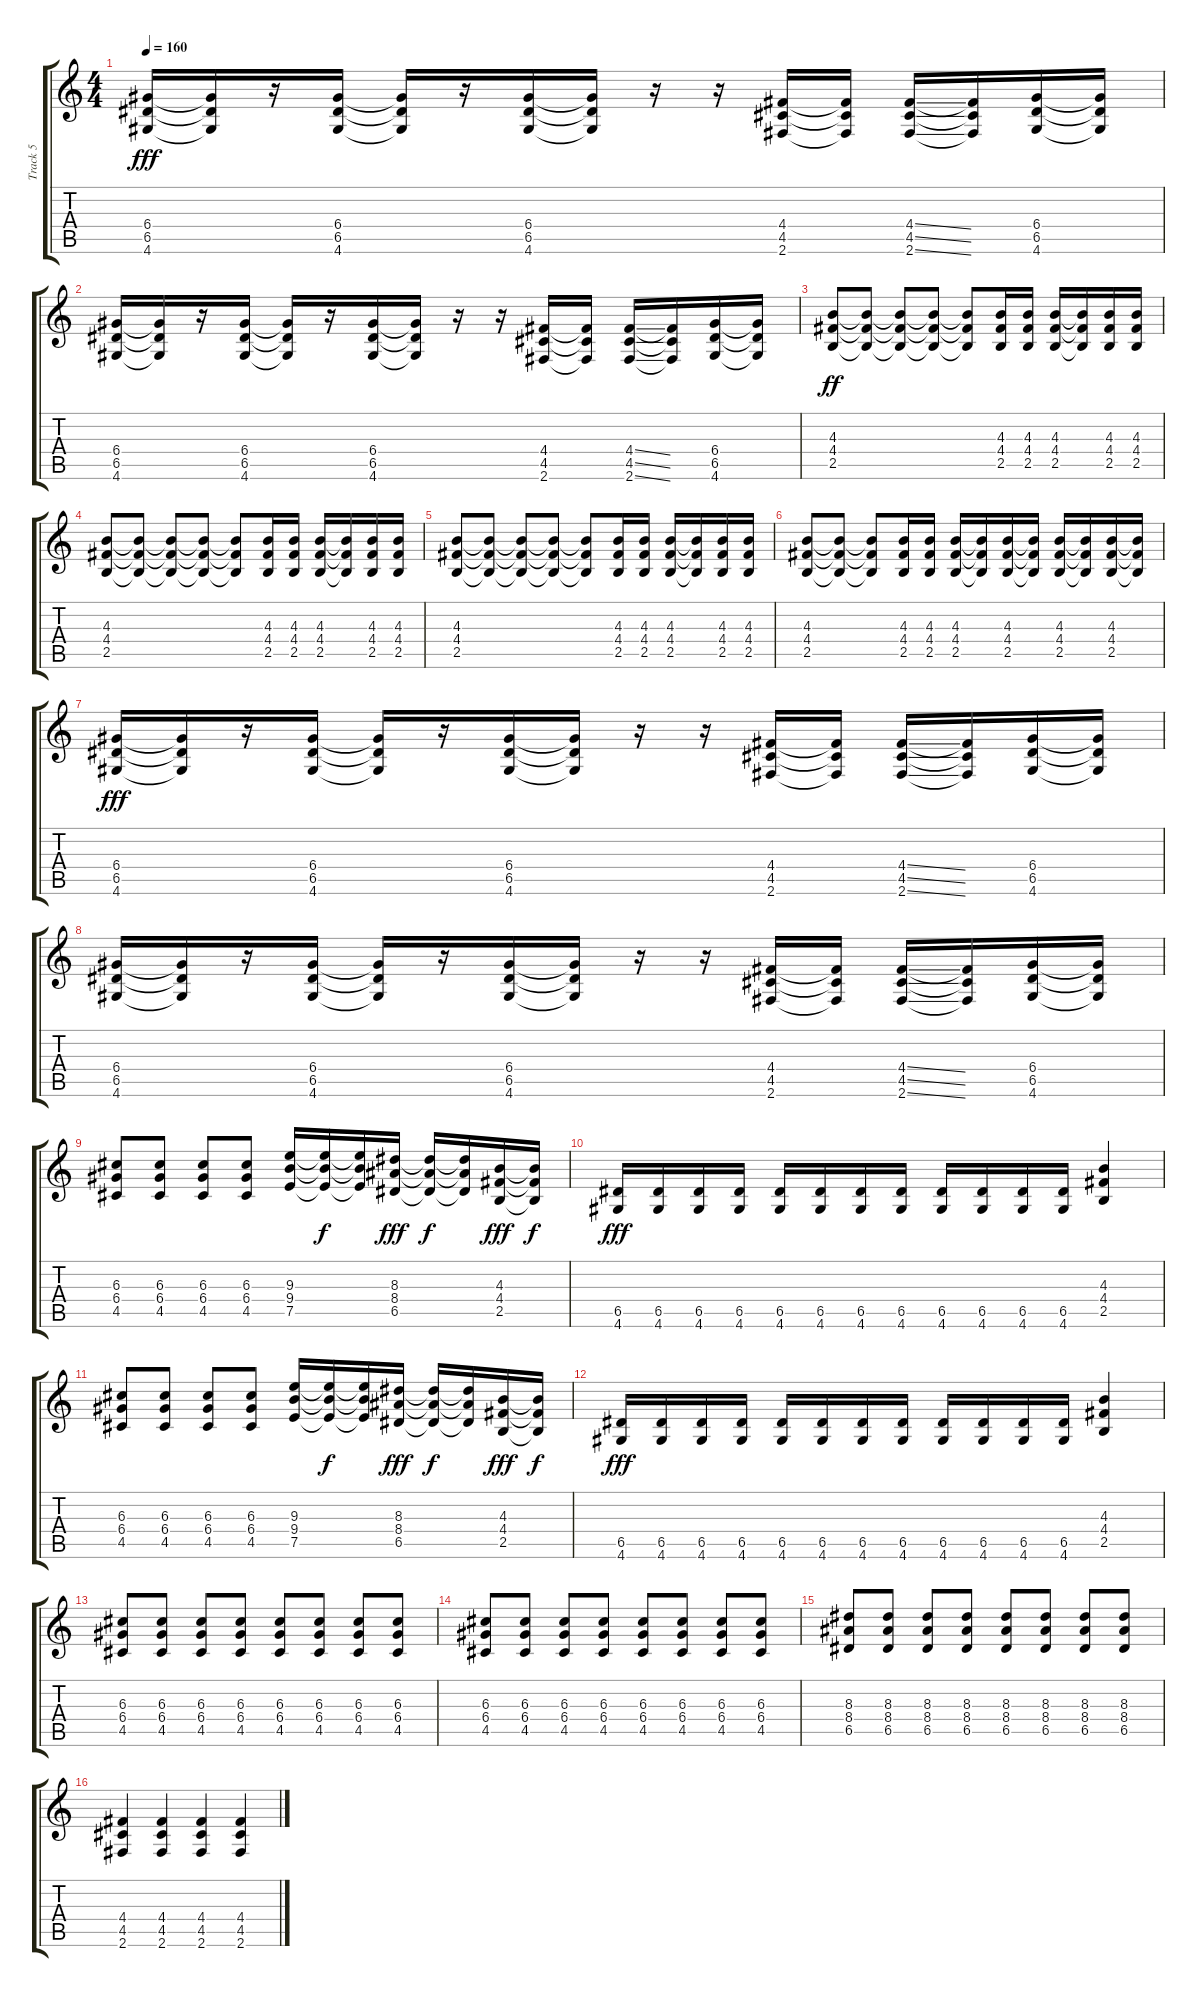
\track ("Track 5" "Track 5") {instrument distortionguitar}
\staff {score tabs}
\tuning (E4 B3 G3 D3 A2 E2) {hide}
\ts (4 4)
\tempo 160
\clef g2
\ks c
(6.4 6.5 4.6).16{dy fff} (6.4{t} 6.5{t} 4.6{t}).16 r.16 (6.4 6.5 4.6).16 (6.4{t} 6.5{t} 4.6{t}).16 r.16 (6.4 6.5 4.6).16 (6.4{t} 6.5{t} 4.6{t}).16 r.16 r.16 (4.4 4.5 2.6).16 (4.4{t} 4.5{t} 2.6{t}).16 (4.4{ss} 4.5{ss} 2.6{ss}).16 (4.4{t} 4.5{t} 2.6{t}).16 (6.4 6.5 4.6).16 (6.4{t} 6.5{t} 4.6{t}).16 |
(6.4 6.5 4.6).16 (6.4{t} 6.5{t} 4.6{t}).16 r.16 (6.4 6.5 4.6).16 (6.4{t} 6.5{t} 4.6{t}).16 r.16 (6.4 6.5 4.6).16 (6.4{t} 6.5{t} 4.6{t}).16 r.16 r.16 (4.4 4.5 2.6).16 (4.4{t} 4.5{t} 2.6{t}).16 (4.4{ss} 4.5{ss} 2.6{ss}).16 (4.4{t} 4.5{t} 2.6{t}).16 (6.4 6.5 4.6).16 (6.4{t} 6.5{t} 4.6{t}).16 |
(4.3 4.4 2.5).8{dy ff} (4.3{t} 4.4{t} 2.5{t}).8 (4.3{t} 4.4{t} 2.5{t}).8 (4.3{t} 4.4{t} 2.5{t}).8 (4.3{t} 4.4{t} 2.5{t}).8 (4.3 4.4 2.5).16 (4.3 4.4 2.5).16 (4.3 4.4 2.5).16 (4.3{t} 4.4{t} 2.5{t}).16 (4.3 4.4 2.5).16 (4.3 4.4 2.5).16 |
(4.3 4.4 2.5).8 (4.3{t} 4.4{t} 2.5{t}).8 (4.3{t} 4.4{t} 2.5{t}).8 (4.3{t} 4.4{t} 2.5{t}).8 (4.3{t} 4.4{t} 2.5{t}).8 (4.3 4.4 2.5).16 (4.3 4.4 2.5).16 (4.3 4.4 2.5).16 (4.3{t} 4.4{t} 2.5{t}).16 (4.3 4.4 2.5).16 (4.3 4.4 2.5).16 |
(4.3 4.4 2.5).8 (4.3{t} 4.4{t} 2.5{t}).8 (4.3{t} 4.4{t} 2.5{t}).8 (4.3{t} 4.4{t} 2.5{t}).8 (4.3{t} 4.4{t} 2.5{t}).8 (4.3 4.4 2.5).16 (4.3 4.4 2.5).16 (4.3 4.4 2.5).16 (4.3{t} 4.4{t} 2.5{t}).16 (4.3 4.4 2.5).16 (4.3 4.4 2.5).16 |
(4.3 4.4 2.5).8 (4.3{t} 4.4{t} 2.5{t}).8 (4.3{t} 4.4{t} 2.5{t}).8 (4.3 4.4 2.5).16 (4.3 4.4 2.5).16 (4.3 4.4 2.5).16 (4.3{t} 4.4{t} 2.5{t}).16 (4.3 4.4 2.5).16 (4.3{t} 4.4{t} 2.5{t}).16 (4.3 4.4 2.5).16 (4.3{t} 4.4{t} 2.5{t}).16 (4.3 4.4 2.5).16 (4.3{t} 4.4{t} 2.5{t}).16 |
(6.4 6.5 4.6).16{dy fff} (6.4{t} 6.5{t} 4.6{t}).16 r.16 (6.4 6.5 4.6).16 (6.4{t} 6.5{t} 4.6{t}).16 r.16 (6.4 6.5 4.6).16 (6.4{t} 6.5{t} 4.6{t}).16 r.16 r.16 (4.4 4.5 2.6).16 (4.4{t} 4.5{t} 2.6{t}).16 (4.4{ss} 4.5{ss} 2.6{ss}).16 (4.4{t} 4.5{t} 2.6{t}).16 (6.4 6.5 4.6).16 (6.4{t} 6.5{t} 4.6{t}).16 |
(6.4 6.5 4.6).16 (6.4{t} 6.5{t} 4.6{t}).16 r.16 (6.4 6.5 4.6).16 (6.4{t} 6.5{t} 4.6{t}).16 r.16 (6.4 6.5 4.6).16 (6.4{t} 6.5{t} 4.6{t}).16 r.16 r.16 (4.4 4.5 2.6).16 (4.4{t} 4.5{t} 2.6{t}).16 (4.4{ss} 4.5{ss} 2.6{ss}).16 (4.4{t} 4.5{t} 2.6{t}).16 (6.4 6.5 4.6).16 (6.4{t} 6.5{t} 4.6{t}).16 |
(6.3 6.4 4.5).8 (6.3 6.4 4.5).8 (6.3 6.4 4.5).8 (6.3 6.4 4.5).8 (9.3 9.4 7.5).16 (9.3{t} 9.4{t} 7.5{t}).16{dy f} (9.3{t} 9.4{t} 7.5{t}).16 (8.3 8.4 6.5).16{dy fff} (8.3{t} 8.4{t} 6.5{t}).16{dy f} (8.3{t} 8.4{t} 6.5{t}).16 (4.3 4.4 2.5).16{dy fff} (4.3{t} 4.4{t} 2.5{t}).16{dy f} |
(6.5 4.6).16{dy fff} (6.5 4.6).16 (6.5 4.6).16 (6.5 4.6).16 (6.5 4.6).16 (6.5 4.6).16 (6.5 4.6).16 (6.5 4.6).16 (6.5 4.6).16 (6.5 4.6).16 (6.5 4.6).16 (6.5 4.6).16 (4.3 4.4 2.5).4 |
(6.3 6.4 4.5).8 (6.3 6.4 4.5).8 (6.3 6.4 4.5).8 (6.3 6.4 4.5).8 (9.3 9.4 7.5).16 (9.3{t} 9.4{t} 7.5{t}).16{dy f} (9.3{t} 9.4{t} 7.5{t}).16 (8.3 8.4 6.5).16{dy fff} (8.3{t} 8.4{t} 6.5{t}).16{dy f} (8.3{t} 8.4{t} 6.5{t}).16 (4.3 4.4 2.5).16{dy fff} (4.3{t} 4.4{t} 2.5{t}).16{dy f} |
(6.5 4.6).16{dy fff} (6.5 4.6).16 (6.5 4.6).16 (6.5 4.6).16 (6.5 4.6).16 (6.5 4.6).16 (6.5 4.6).16 (6.5 4.6).16 (6.5 4.6).16 (6.5 4.6).16 (6.5 4.6).16 (6.5 4.6).16 (4.3 4.4 2.5).4 |
(6.3 6.4 4.5).8 (6.3 6.4 4.5).8 (6.3 6.4 4.5).8 (6.3 6.4 4.5).8 (6.3 6.4 4.5).8 (6.3 6.4 4.5).8 (6.3 6.4 4.5).8 (6.3 6.4 4.5).8 |
(6.3 6.4 4.5).8 (6.3 6.4 4.5).8 (6.3 6.4 4.5).8 (6.3 6.4 4.5).8 (6.3 6.4 4.5).8 (6.3 6.4 4.5).8 (6.3 6.4 4.5).8 (6.3 6.4 4.5).8 |
(8.3 8.4 6.5).8 (8.3 8.4 6.5).8 (8.3 8.4 6.5).8 (8.3 8.4 6.5).8 (8.3 8.4 6.5).8 (8.3 8.4 6.5).8 (8.3 8.4 6.5).8 (8.3 8.4 6.5).8 |
(4.4 4.5 2.6).4 (4.4 4.5 2.6).4 (4.4 4.5 2.6).4 (4.4 4.5 2.6).4
